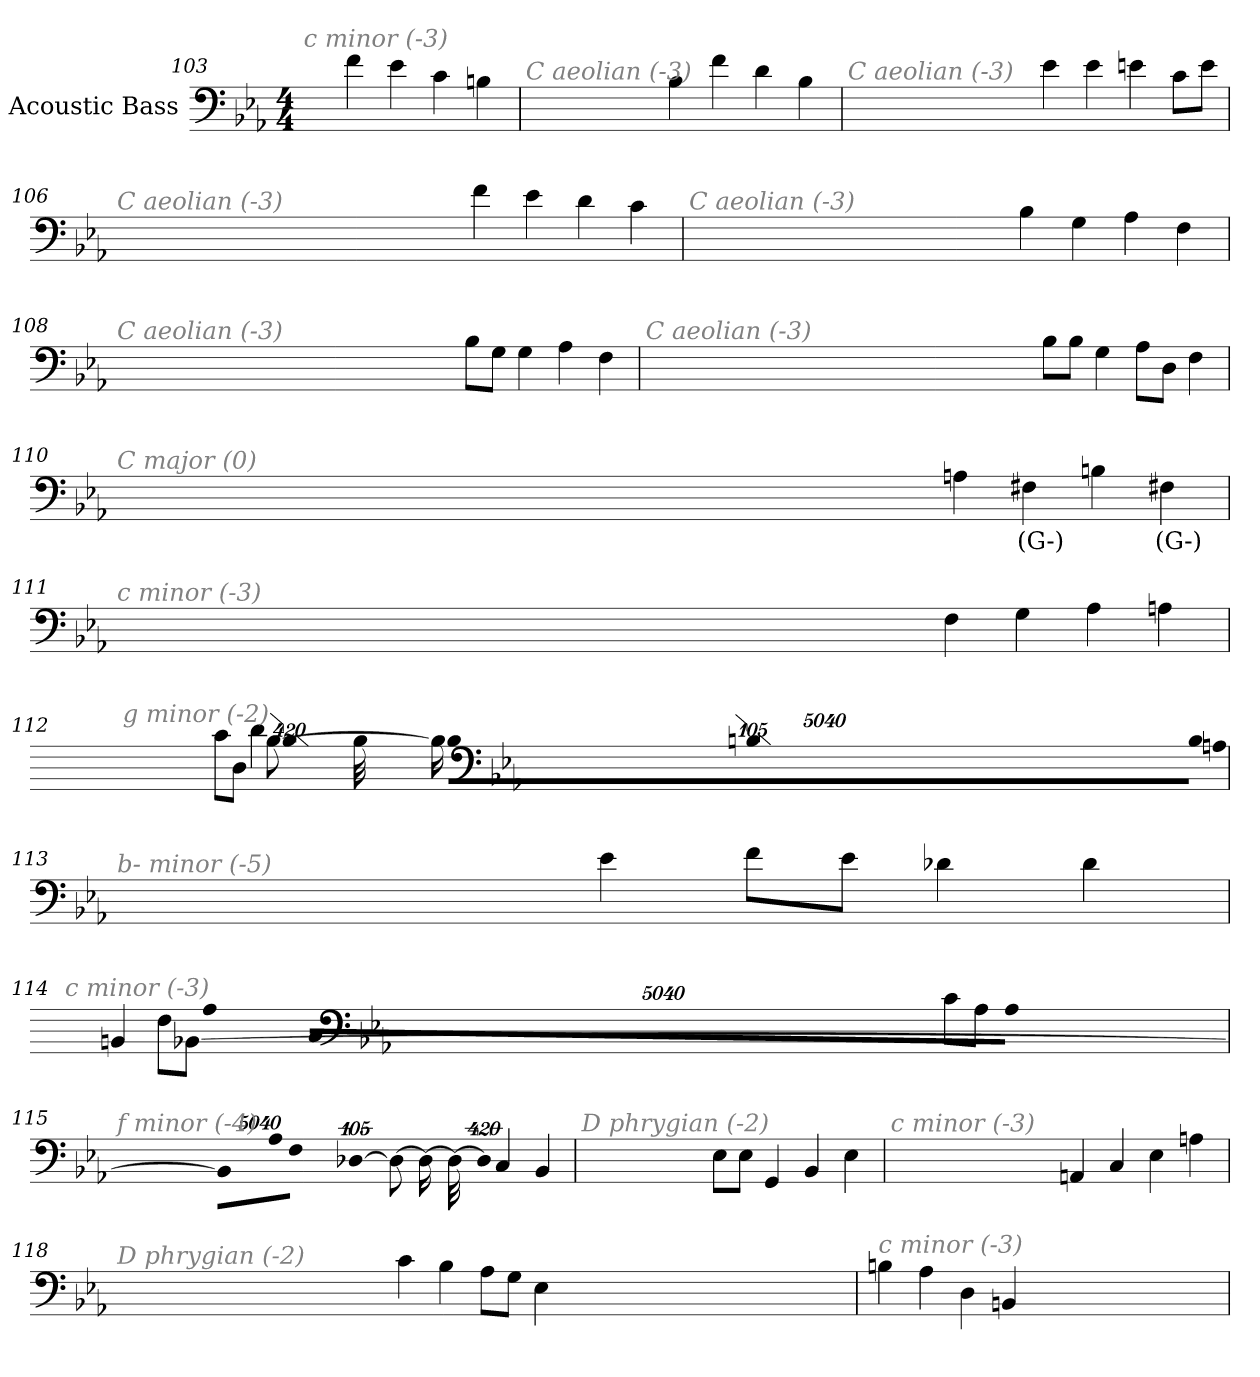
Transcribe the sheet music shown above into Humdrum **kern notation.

**kern	**text
*part1	*part1
*staff1	*staff1
*I"Acoustic Bass	*
*clefF4	*
*ITrd7c12	*
*k[b-e-a-]	*
*E-:	*
*M4/4	*
=103	=103
!LO:TX:i:color=#808080:t=c minor (-3)	!
4F	.
4E-	.
4C	.
4BBn	.
=104	=104
!LO:TX:i:color=#808080:t=C aeolian (-3)	!
4BB-	.
4F	.
4D	.
4BB-	.
=105	=105
!LO:TX:i:color=#808080:t=C aeolian (-3)	!
4E-	.
4E-	.
4En	.
8CL	.
8EJ	.
=106	=106
!LO:TX:i:color=#808080:t=C aeolian (-3)	!
4F	.
4E-	.
4D	.
4C	.
=107	=107
!LO:TX:i:color=#808080:t=C aeolian (-3)	!
4BB-	.
4GG	.
4AA-	.
4FF	.
=108	=108
!LO:TX:i:color=#808080:t=C aeolian (-3)	!
8BB-L	.
8GGJ	.
4GG	.
4AA-	.
4FF	.
=109	=109
!LO:TX:i:color=#808080:t=C aeolian (-3)	!
8BB-L	.
8BB-J	.
4GG	.
8AA-L	.
8DDJ	.
4FF	.
=110	=110
!LO:TX:i:color=#808080:t=C major (0)	!
4AAn	.
4FF#Xi	(G-)
4BBn	.
4FF#Xi	(G-)
=111	=111
!LO:TX:i:color=#808080:t=c minor (-3)	!
4FF	.
4GG	.
4AA-	.
4AAn	.
=112	=112
!LO:TX:i:color=#808080:t=g minor (-2)	!
!LO:N:vis=8	!
40320%3347BB-L	.
!LO:N:vis=8	!
40320%3347AAn	.
!LO:N:vis=8	!
40320%3347BB-J	.
!LO:N:vis=1024	!
[13440%13BBn	.
8BB_	.
16BB_	.
32BB_	.
!LO:N:vis=1024%31	!
13440%407BB]	.
8CL	.
8DDJ	.
4D	.
=113	=113
!LO:TX:i:color=#808080:t=b- minor (-5)	!
4E-	.
8FL	.
8E-J	.
4D-X	.
4D-	.
=114	=114
!LO:TX:i:color=#808080:t=c minor (-3)	!
8CL	.
8AA-J	.
!LO:N:vis=8	!
40320%3347AA-L	.
!LO:N:vis=8	!
40320%3347AA-	.
!LO:N:vis=8	!
40320%3347CCJ	.
4BBBn	.
8FFL	.
[8BBB-XJ	.
=115	=115
!LO:TX:i:color=#808080:t=f minor (-4)	!
!LO:N:vis=8	!
40320%3347BBB-L]	.
!LO:N:vis=8	!
40320%3347AA-	.
!LO:N:vis=8	!
40320%3347FFJ	.
!LO:N:vis=1024	!
[13440%13DD-X	.
8DD-_	.
16DD-_	.
32DD-_	.
!LO:N:vis=1024%31	!
13440%407DD-]	.
4CC	.
4BBB-	.
=116	=116
!LO:TX:i:color=#808080:t=D phrygian (-2)	!
8EE-L	.
8EE-J	.
4GGG	.
4BBB-	.
4EE-	.
=117	=117
!LO:TX:i:color=#808080:t=c minor (-3)	!
4AAAn	.
4CC	.
4EE-	.
4AAn	.
=118	=118
!LO:TX:i:color=#808080:t=D phrygian (-2)	!
4C	.
4BB-	.
8AA-L	.
8GGJ	.
4EE-	.
=119	=119
!LO:TX:i:color=#808080:t=c minor (-3)	!
4BBn	.
4AA-	.
4DD	.
4BBBn	.
=	=
*-	*-
